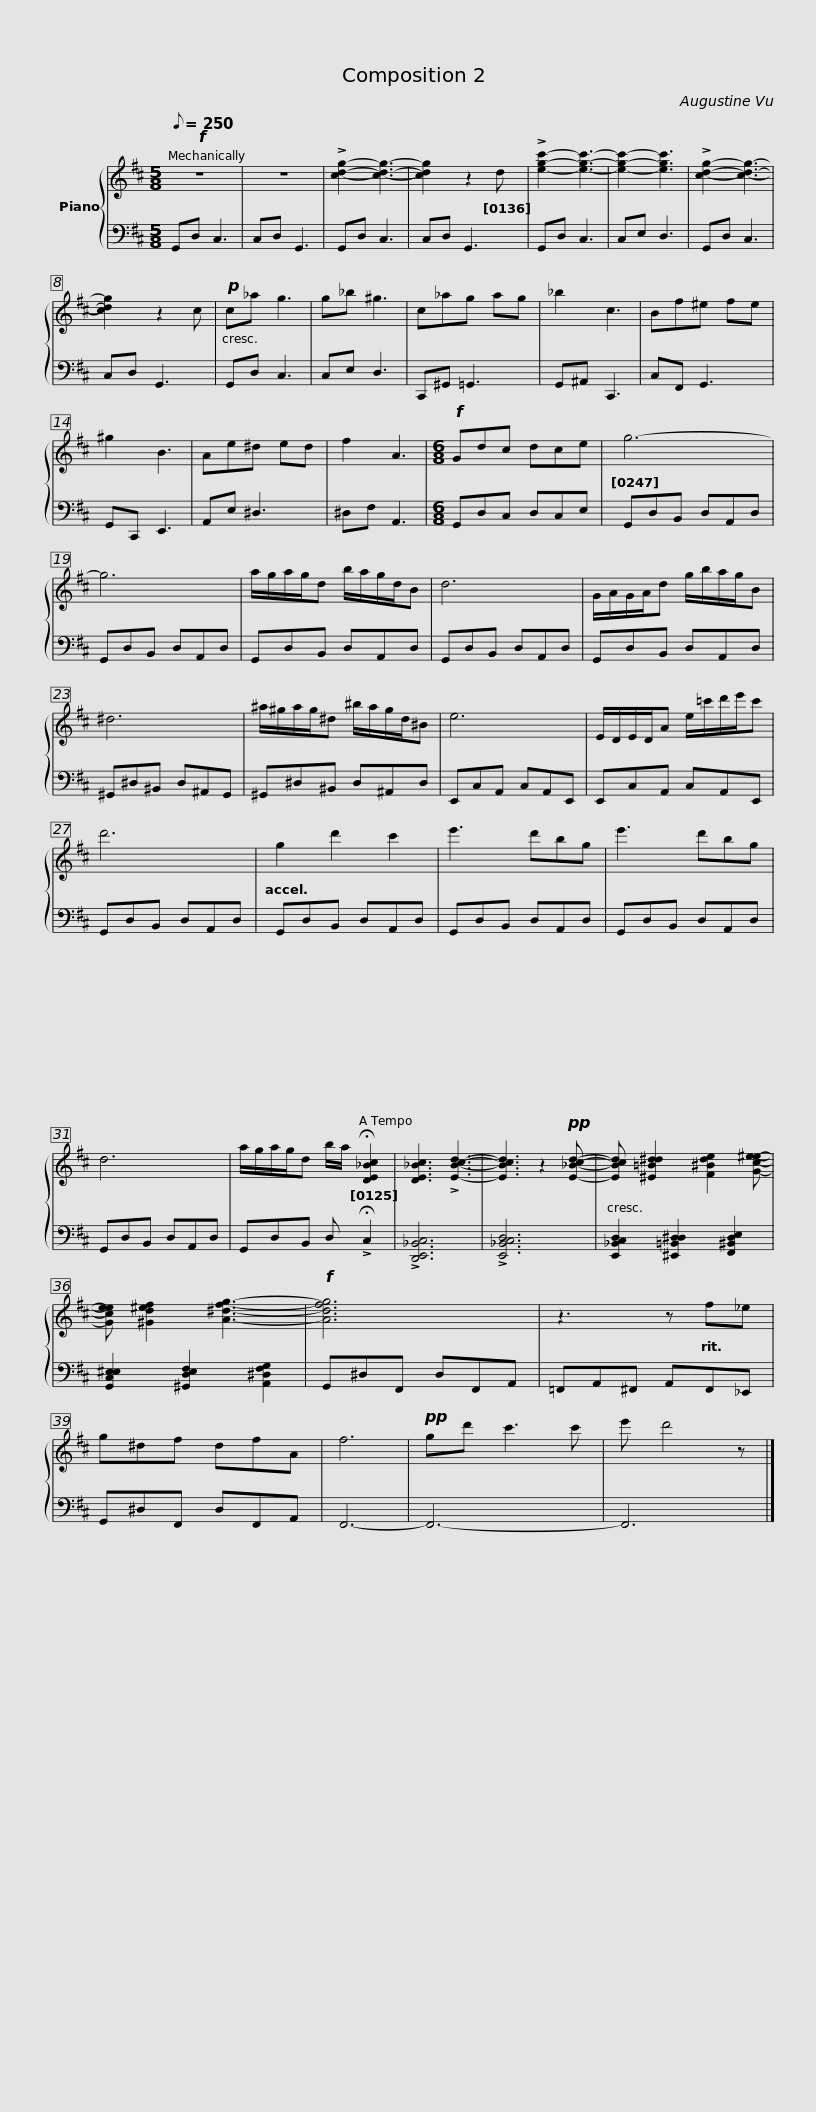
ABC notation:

X:1
%%score { 1 | 2 }
L:1/8
Q:1/8=250
M:5/8
I:linebreak $
K:D
V:1 treble
V:2 bass
V:1
!f! z5 | z5 | !>![cdg]2- [cdg]3- | [cdg]2 z2 d | !>![egc']2- [egc']3- | %5
 [egc']2- [egc']3 | !>![cdg]2- [cdg]3- |$ [cdg]2 z2 c |!p! c_a g3 | g_b ^g3 | %10
 c_ag ag | _b2 c3 |$ Bf^e fe | ^g2 B3 | Ae^d ed | %15
 f2 A3 |[M:6/8]!f! Gdc dce |$ g6- | g6 | a/g/a/g/d b/a/g/d/B | %20
 d6 |$ G/A/G/A/d g/b/a/g/B | ^d6 |$ ^a/^g/a/g/^d ^b/a/g/d/^B | e6 |$ %25
 E/D/E/D/A e/=c'/d'/e'/c' | d'6 | g2 d'2 c'2 | e'3 d'bg | e'3 d'bg |$ %30
 d6 | a/g/a/g/d b/a/ !fermata![DE_Bc]2 | [DE_Bc]3 !>![EBcd]3- | [EBcd]3 z2!pp! [E_Bcd]- |$ [EBcd] [^E=Bd^d]2 [F^Bde]2 [Gce^e]- | %35
 [Gcee] [^Gd^ef]2 [A^dfg]3- |!f! [Adfg]6 |$ z3 z f_e | g^df dfA | f6 | %40
!pp! gd' c'3 c' | e' d'4 z |] %42
V:2
 G,,D, C,3 | C,D, G,,3 | G,,D, C,3 | C,D, G,,3 | G,,D, C,3 | %5
 C,E, D,3 | G,,D, C,3 |$ C,D, G,,3 | G,,D, C,3 | C,E, D,3 | %10
 C,,^G,, =G,,3 | G,,^A,, C,,3 |$ C,F,, G,,3 | G,,C,, E,,3 | A,,E, ^D,3 | %15
 ^D,F, A,,3 |[M:6/8] G,,D,C, D,C,E, |$ G,,D,B,, D,A,,D, | G,,D,B,, D,A,,D, | G,,D,B,, D,A,,D, | %20
 G,,D,B,, D,A,,D, |$ G,,D,B,, D,A,,D, | ^G,,^D,^B,, D,^A,,G,, |$ ^G,,^D,^B,, D,^A,,D, | E,,C,A,, C,A,,E,, |$ %25
 E,,C,A,, C,A,,E,, | G,,D,B,, D,A,,D, | G,,D,B,, D,A,,D, | G,,D,B,, D,A,,D, | G,,D,B,, D,A,,D, |$ %30
 G,,D,B,, D,A,,D, | G,,D,B,, D, !>!!fermata!C,2 | !>![D,,E,,_B,,C,]6 | !>![E,,_B,,C,D,]6 |$ [E,,_B,,C,D,]2 [^E,,=B,,D,^D,]2 [F,,^B,,D,E,]2 | %35
 [G,,C,E,^E,]2 [^G,,D,E,F,]2 [A,,^D,F,G,]2 | G,,^D,F,, D,F,,A,, |$ =F,,A,,^F,, A,,F,,_E,, | G,,^D,F,, D,F,,A,, | F,,6- | %40
 F,,6- | F,,6 |] %42
